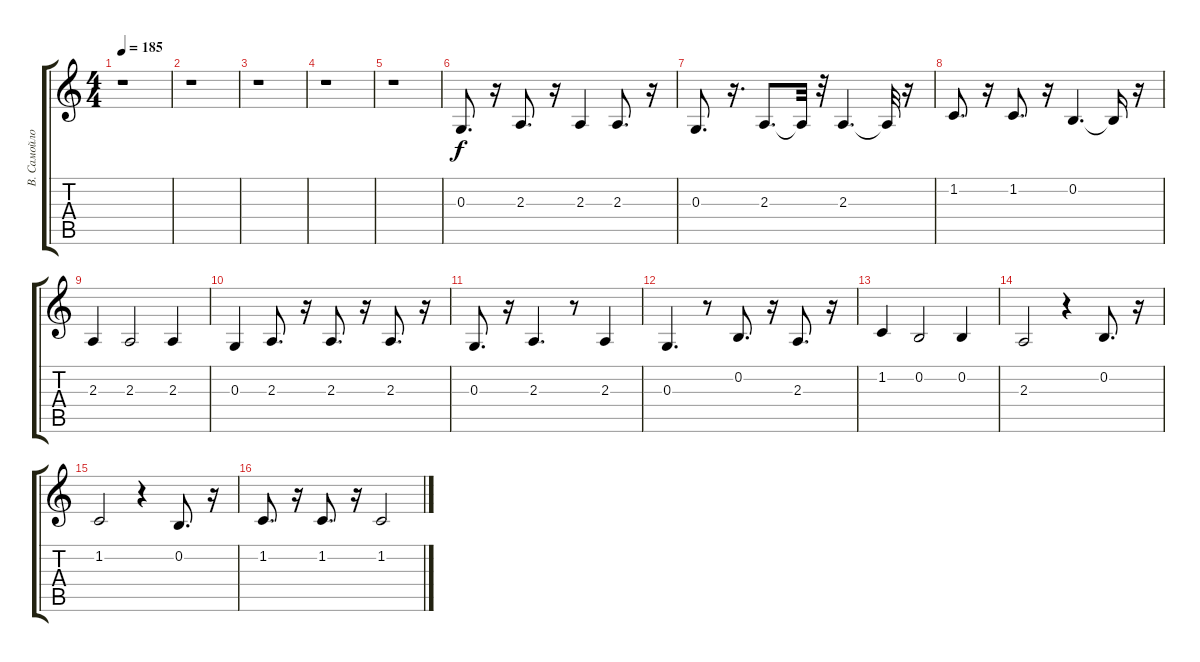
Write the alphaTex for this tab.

\track ("В. Самойлов (вокал)" "В. Самойло") {instrument lead6voice}
\staff {score tabs}
\tuning (E4 B3 G3 D3 A2 E2) {hide}
\ts (4 4)
\tempo 185
\clef g2
\ks c
r.1{dy f} |
r.1 |
r.1 |
r.1 |
r.1 |
0.3.8{d} r.16 2.3.8{d} r.16 2.3.4 2.3.8{d} r.16 |
0.3.8{d} r.16{d} 2.3.8{d} 2.3{t}.32 r.32 2.3.4{d} 2.3{t}.32 r.16 |
1.2.8{d} r.16 1.2.8{d} r.16 0.2.4{d} 0.2{t}.16 r.16 |
2.3.4 2.3.2 2.3.4 |
0.3.4 2.3.8{d} r.16 2.3.8{d} r.16 2.3.8{d} r.16 |
0.3.8{d} r.16 2.3.4{d} r.8 2.3.4 |
0.3.4{d} r.8 0.2.8{d} r.16 2.3.8{d} r.16 |
1.2.4 0.2.2 0.2.4 |
2.3.2 r.4 0.2.8{d} r.16 |
1.2.2 r.4 0.2.8{d} r.16 |
1.2.8{d} r.16 1.2.8{d} r.16 1.2.2
